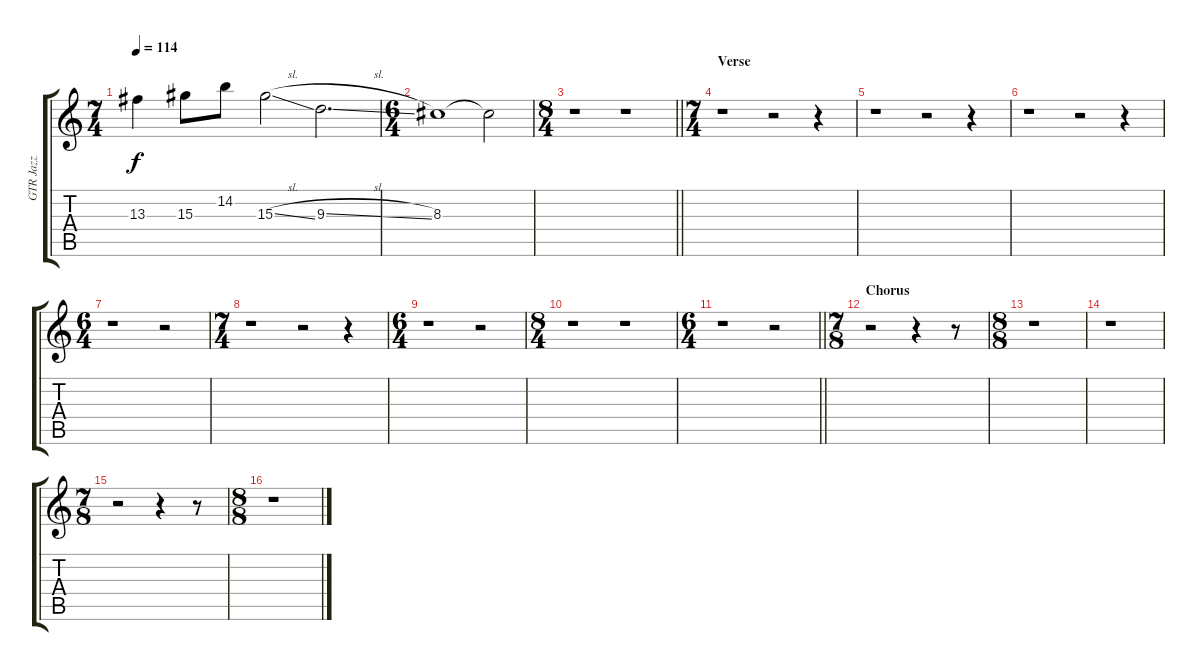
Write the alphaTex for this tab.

\track ("GTR Jazz" "GTR Jazz") {instrument electricguitarjazz}
\staff {score tabs}
\tuning (D4 A3 F3 C3 G2 C2) {hide}
\ts (7 4)
\tempo 114
\clef g2
\ks c
13.3.4{dy f} 15.3.8 14.2.8 15.3{sl}.2 9.3{sl}.2{d} |
\ts (6 4)
8.3.1 8.3{t}.2 |
\ts (8 4)
\barLineRight lightlight
r.1 r.1 |
\ts (7 4)
\section ("" "Verse")
r.1 r.2 r.4 |
r.1 r.2 r.4 |
r.1 r.2 r.4 |
\ts (6 4)
r.1 r.2 |
\ts (7 4)
r.1 r.2 r.4 |
\ts (6 4)
r.1 r.2 |
\ts (8 4)
r.1 r.1 |
\ts (6 4)
\barLineRight lightlight
r.1 r.2 |
\ts (7 8)
\section ("" "Chorus")
r.2 r.4 r.8 |
\ts (8 8)
r.1 |
r.1 |
\ts (7 8)
r.2 r.4 r.8 |
\ts (8 8)
r.1
